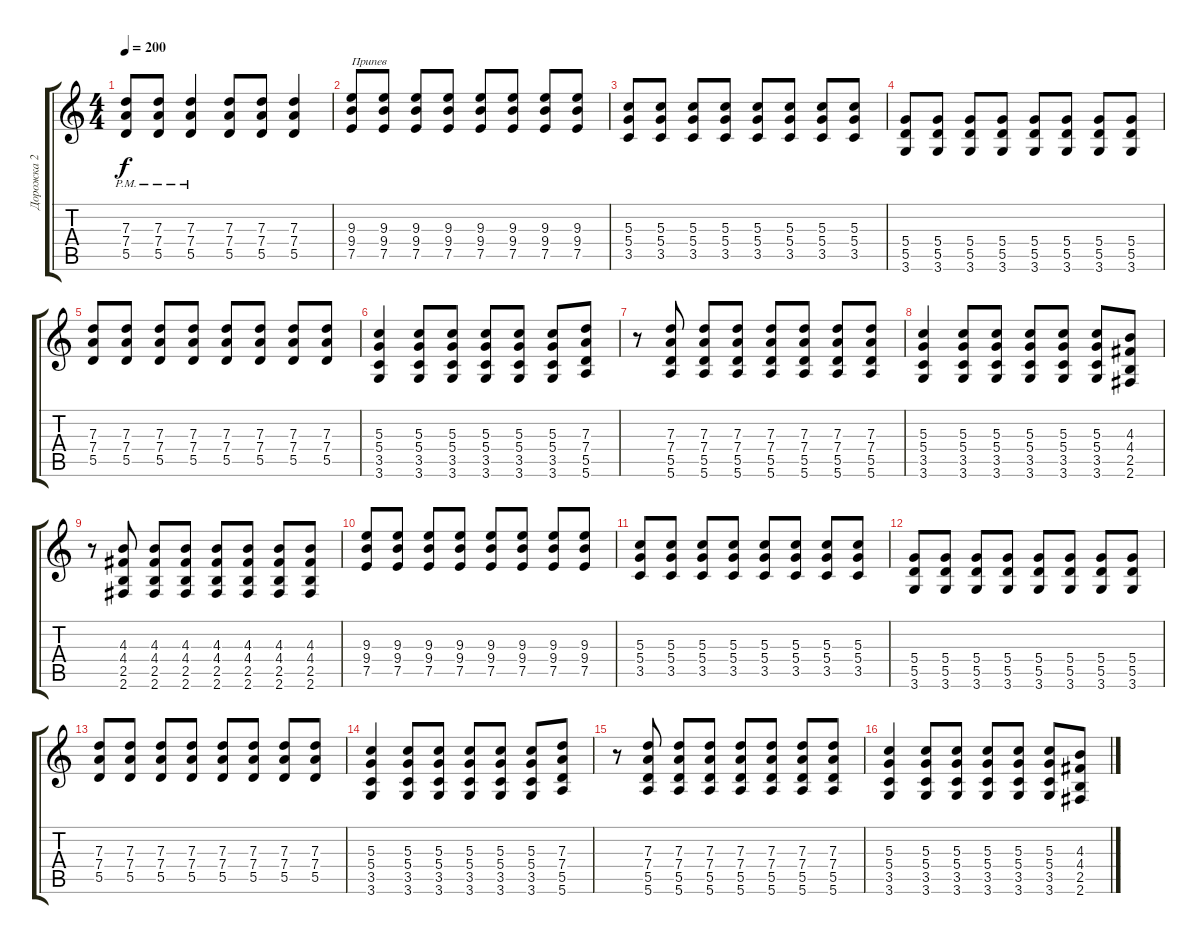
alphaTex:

\track ("Дорожка 2" "Дорожка 2") {instrument distortionguitar}
\staff {score tabs}
\tuning (E4 B3 G3 D3 A2 E2) {hide}
\ts (4 4)
\tempo 200
\clef g2
\ks c
(7.3{pm} 7.4{pm} 5.5{pm}).8{dy f} (7.3{pm} 7.4{pm} 5.5{pm}).8 (7.3{pm} 7.4{pm} 5.5{pm}).4 (7.3 7.4 5.5).8 (7.3 7.4 5.5).8 (7.3 7.4 5.5).4 |
(9.3 9.4 7.5).8{txt "Припев"} (9.3 9.4 7.5).8 (9.3 9.4 7.5).8 (9.3 9.4 7.5).8 (9.3 9.4 7.5).8 (9.3 9.4 7.5).8 (9.3 9.4 7.5).8 (9.3 9.4 7.5).8 |
(5.3 5.4 3.5).8 (5.3 5.4 3.5).8 (5.3 5.4 3.5).8 (5.3 5.4 3.5).8 (5.3 5.4 3.5).8 (5.3 5.4 3.5).8 (5.3 5.4 3.5).8 (5.3 5.4 3.5).8 |
(5.4 5.5 3.6).8 (5.4 5.5 3.6).8 (5.4 5.5 3.6).8 (5.4 5.5 3.6).8 (5.4 5.5 3.6).8 (5.4 5.5 3.6).8 (5.4 5.5 3.6).8 (5.4 5.5 3.6).8 |
(7.3 7.4 5.5).8 (7.3 7.4 5.5).8 (7.3 7.4 5.5).8 (7.3 7.4 5.5).8 (7.3 7.4 5.5).8 (7.3 7.4 5.5).8 (7.3 7.4 5.5).8 (7.3 7.4 5.5).8 |
(5.3 5.4 3.5 3.6).4 (5.3 5.4 3.5 3.6).8 (5.3 5.4 3.5 3.6).8 (5.3 5.4 3.5 3.6).8 (5.3 5.4 3.5 3.6).8 (5.3 5.4 3.5 3.6).8 (7.3 7.4 5.5 5.6).8 |
r.8 (7.3 7.4 5.5 5.6).8 (7.3 7.4 5.5 5.6).8 (7.3 7.4 5.5 5.6).8 (7.3 7.4 5.5 5.6).8 (7.3 7.4 5.5 5.6).8 (7.3 7.4 5.5 5.6).8 (7.3 7.4 5.5 5.6).8 |
(5.3 5.4 3.5 3.6).4 (5.3 5.4 3.5 3.6).8 (5.3 5.4 3.5 3.6).8 (5.3 5.4 3.5 3.6).8 (5.3 5.4 3.5 3.6).8 (5.3 5.4 3.5 3.6).8 (4.3 4.4 2.5 2.6).8 |
r.8 (4.3 4.4 2.5 2.6).8 (4.3 4.4 2.5 2.6).8 (4.3 4.4 2.5 2.6).8 (4.3 4.4 2.5 2.6).8 (4.3 4.4 2.5 2.6).8 (4.3 4.4 2.5 2.6).8 (4.3 4.4 2.5 2.6).8 |
(9.3 9.4 7.5).8 (9.3 9.4 7.5).8 (9.3 9.4 7.5).8 (9.3 9.4 7.5).8 (9.3 9.4 7.5).8 (9.3 9.4 7.5).8 (9.3 9.4 7.5).8 (9.3 9.4 7.5).8 |
(5.3 5.4 3.5).8 (5.3 5.4 3.5).8 (5.3 5.4 3.5).8 (5.3 5.4 3.5).8 (5.3 5.4 3.5).8 (5.3 5.4 3.5).8 (5.3 5.4 3.5).8 (5.3 5.4 3.5).8 |
(5.4 5.5 3.6).8 (5.4 5.5 3.6).8 (5.4 5.5 3.6).8 (5.4 5.5 3.6).8 (5.4 5.5 3.6).8 (5.4 5.5 3.6).8 (5.4 5.5 3.6).8 (5.4 5.5 3.6).8 |
(7.3 7.4 5.5).8 (7.3 7.4 5.5).8 (7.3 7.4 5.5).8 (7.3 7.4 5.5).8 (7.3 7.4 5.5).8 (7.3 7.4 5.5).8 (7.3 7.4 5.5).8 (7.3 7.4 5.5).8 |
(5.3 5.4 3.5 3.6).4 (5.3 5.4 3.5 3.6).8 (5.3 5.4 3.5 3.6).8 (5.3 5.4 3.5 3.6).8 (5.3 5.4 3.5 3.6).8 (5.3 5.4 3.5 3.6).8 (7.3 7.4 5.5 5.6).8 |
r.8 (7.3 7.4 5.5 5.6).8 (7.3 7.4 5.5 5.6).8 (7.3 7.4 5.5 5.6).8 (7.3 7.4 5.5 5.6).8 (7.3 7.4 5.5 5.6).8 (7.3 7.4 5.5 5.6).8 (7.3 7.4 5.5 5.6).8 |
(5.3 5.4 3.5 3.6).4 (5.3 5.4 3.5 3.6).8 (5.3 5.4 3.5 3.6).8 (5.3 5.4 3.5 3.6).8 (5.3 5.4 3.5 3.6).8 (5.3 5.4 3.5 3.6).8 (4.3 4.4 2.5 2.6).8
